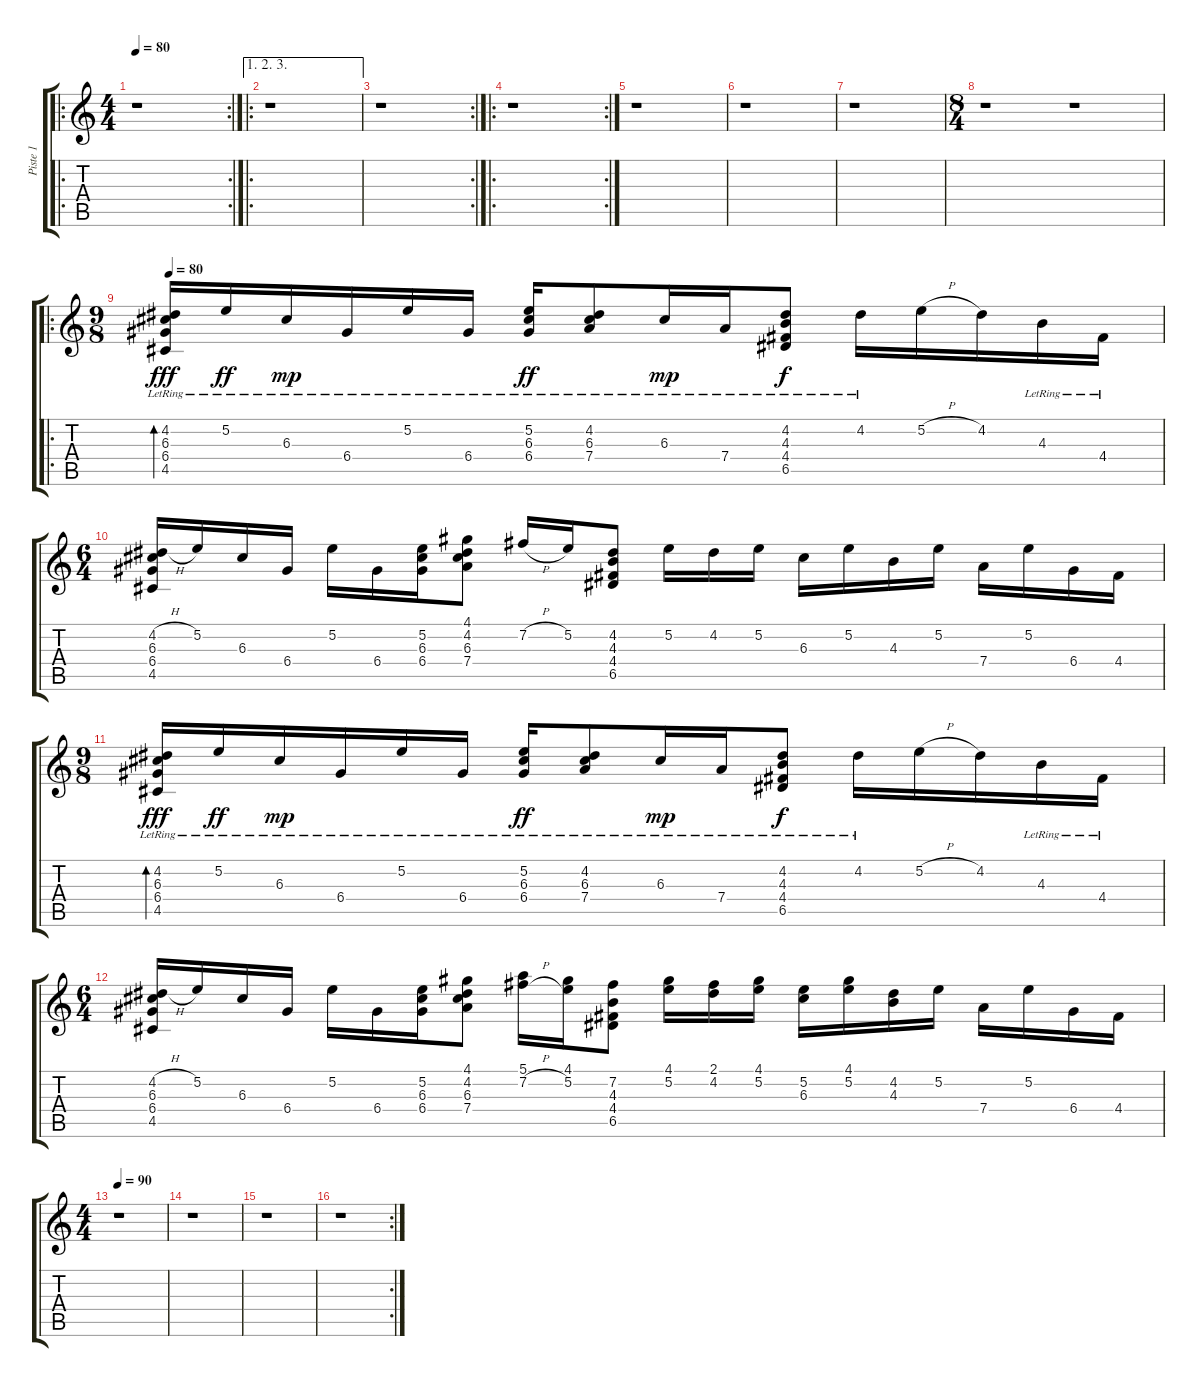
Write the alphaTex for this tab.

\track ("Piste 1" "Piste 1") {instrument acousticguitarsteel}
\staff {score tabs}
\tuning (E4 B3 G3 D3 A2 E2) {hide}
\ro
\rc 2
\ts (4 4)
\tempo 80
\tempo 90
\tempo 80
\clef g2
\ks c
r.1{dy fff instrument acousticguitarsteel} |
\ae (1 2 3)
\ro
r.1 |
\rc 2
r.1 |
\ro
\rc 2
r.1 |
r.1 |
r.1 |
r.1 |
\ts (8 4)
r.1 r.1 |
\ro
\ts (9 8)
\tempo 80
(4.2{lr} 6.3 6.4 4.5).16{bd 30 instrument acousticgrandpiano} 5.2{lr}.16{dy ff} 6.3{lr}.16{dy mp} 6.4{lr}.16 5.2{lr}.16 6.4{lr}.16 (5.2{lr} 6.3{lr} 6.4{lr}).16{dy ff} (4.2{lr} 6.3{lr} 7.4{lr}).8 6.3{lr}.16{dy mp} 7.4{lr}.16 (4.2 4.3 4.4{lr} 6.5).8{dy f} 4.2{lr}.16 5.2{h}.16 4.2.16 4.3{lr}.16 4.4{lr}.16 |
\ts (6 4)
(4.2{h} 6.3 6.4 4.5).16 5.2.16 6.3.16 6.4.16 5.2.16 6.4.16 (5.2 6.3 6.4).16 (4.1 4.2 6.3 7.4).8 7.2{h}.16 5.2.16 (4.2 4.3 4.4 6.5).8 5.2.16 4.2.16 5.2.16 6.3.16 5.2.16 4.3.16 5.2.16 7.4.16 5.2.16 6.4.16 4.4.16 |
\ts (9 8)
(4.2{lr} 6.3 6.4 4.5).16{bd 30 dy fff} 5.2{lr}.16{dy ff} 6.3{lr}.16{dy mp} 6.4{lr}.16 5.2{lr}.16 6.4{lr}.16 (5.2{lr} 6.3{lr} 6.4{lr}).16{dy ff} (4.2{lr} 6.3{lr} 7.4{lr}).8 6.3{lr}.16{dy mp} 7.4{lr}.16 (4.2 4.3 4.4{lr} 6.5).8{dy f} 4.2{lr}.16 5.2{h}.16 4.2.16 4.3{lr}.16 4.4{lr}.16 |
\ts (6 4)
(4.2{h} 6.3 6.4 4.5).16 5.2.16 6.3.16 6.4.16 5.2.16 6.4.16 (5.2 6.3 6.4).16 (4.1 4.2 6.3 7.4).8 (5.1 7.2{h}).16 (4.1 5.2).16 (7.2 4.3 4.4 6.5).8 (4.1 5.2).16 (2.1 4.2).16 (4.1 5.2).16 (5.2 6.3).16 (4.1 5.2).16 (4.2 4.3).16 5.2.16 7.4.16 5.2.16 6.4.16 4.4.16 |
\ts (4 4)
\tempo 90
r.1 |
r.1 |
r.1 |
\rc 2
r.1
